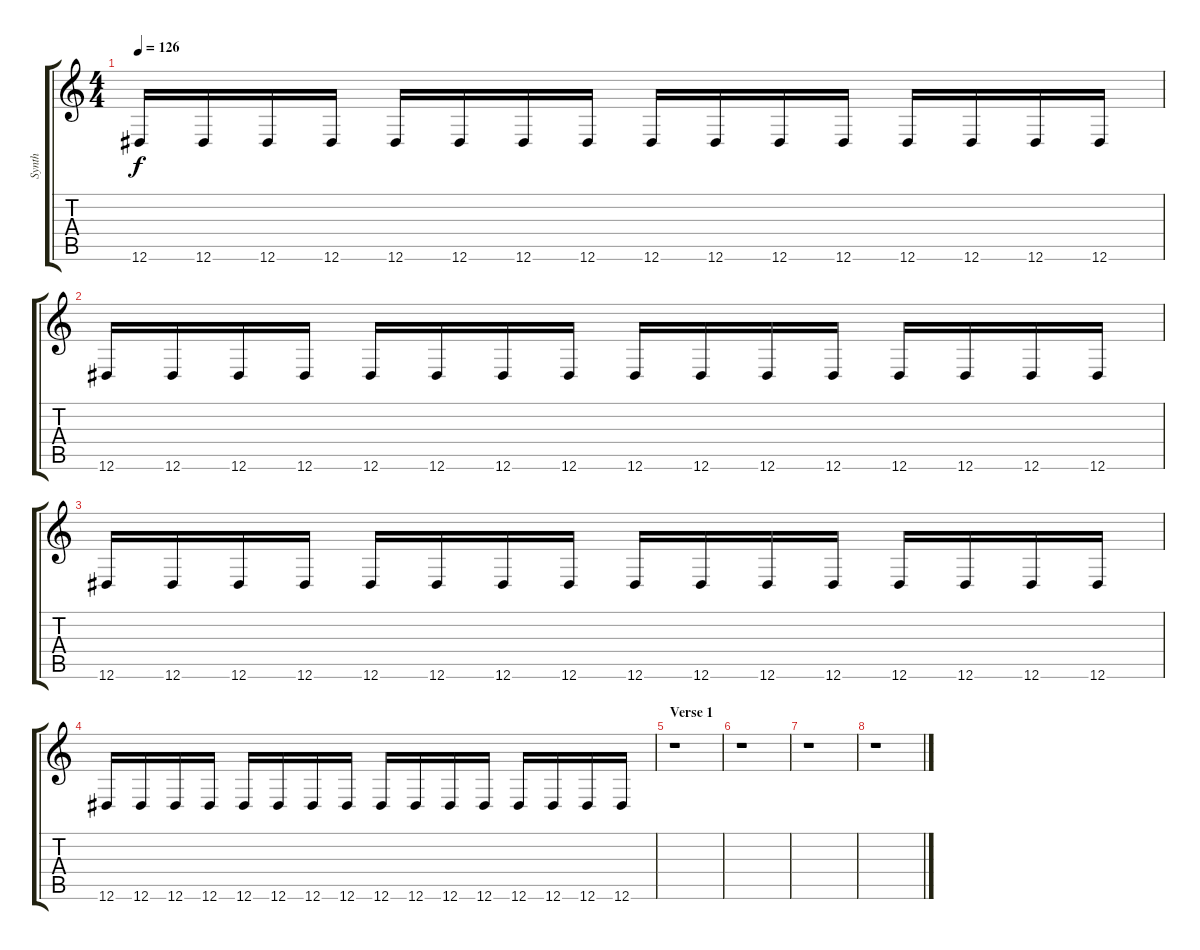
\track ("Synth" "Synth") {instrument pad3polysynth}
\staff {score tabs}
\tuning (Eb4 Bb3 Gb3 Db3 Ab2 Eb2) {hide}
\ts (4 4)
\tempo 126
\clef g2
\ks c
12.6.16{dy f} 12.6.16 12.6.16 12.6.16 12.6.16 12.6.16 12.6.16 12.6.16 12.6.16 12.6.16 12.6.16 12.6.16 12.6.16 12.6.16 12.6.16 12.6.16 |
12.6.16 12.6.16 12.6.16 12.6.16 12.6.16 12.6.16 12.6.16 12.6.16 12.6.16 12.6.16 12.6.16 12.6.16 12.6.16 12.6.16 12.6.16 12.6.16 |
12.6.16 12.6.16 12.6.16 12.6.16 12.6.16 12.6.16 12.6.16 12.6.16 12.6.16 12.6.16 12.6.16 12.6.16 12.6.16 12.6.16 12.6.16 12.6.16 |
12.6.16 12.6.16 12.6.16 12.6.16 12.6.16 12.6.16 12.6.16 12.6.16 12.6.16 12.6.16 12.6.16 12.6.16 12.6.16 12.6.16 12.6.16 12.6.16 |
\section ("" "Verse 1")
r.1 |
r.1 |
r.1 |
r.1
